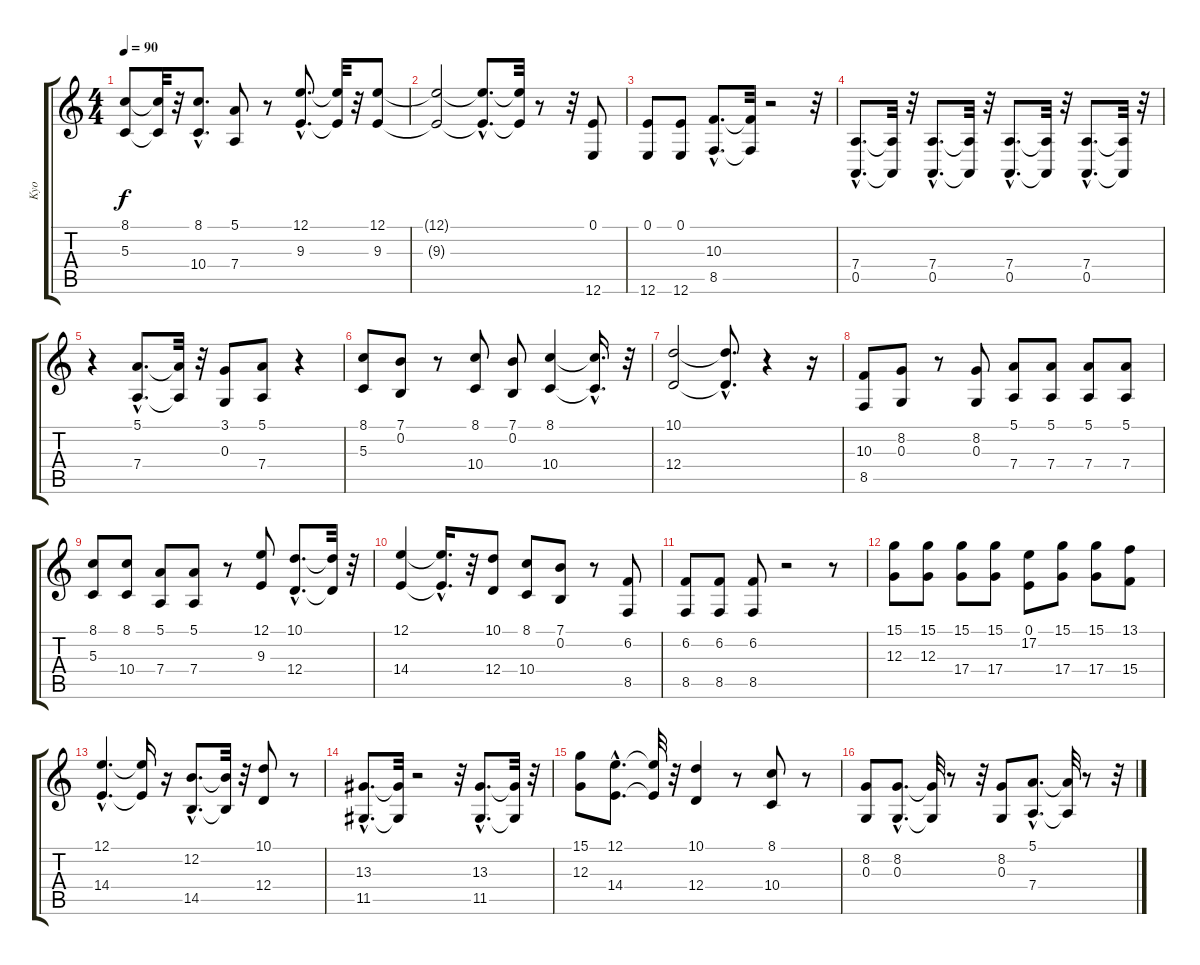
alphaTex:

\track ("Kyo" "Kyo") {instrument clarinet}
\staff {score tabs}
\tuning (E4 B3 G3 D3 A2 E2) {hide}
\ts (4 4)
\tempo 90
\clef g2
\ks c
(8.1 5.3).8{dy f} (8.1{t} 5.3{t}).32 r.32 (8.1{hac} 10.4{hac}).8{d} (5.1 7.4).8 r.8 (12.1{hac} 9.3{hac}).8{d} (12.1{t} 9.3{t}).32 r.32 (12.1 9.3).8 |
(12.1{t} 9.3{t}).2 (12.1{hac t} 9.3{hac t}).8{d} (12.1{t} 9.3{t}).32 r.8 r.32 (0.1 12.6).8 |
(0.1 12.6).8 (0.1 12.6).8 (10.3{hac} 8.5{hac}).8{d} (10.3{t} 8.5{t}).32 r.2 r.32 |
(7.4{hac} 0.5{hac}).8{d} (7.4{t} 0.5{t}).32 r.32 (7.4{hac} 0.5{hac}).8{d} (7.4{t} 0.5{t}).32 r.32 (7.4{hac} 0.5{hac}).8{d} (7.4{t} 0.5{t}).32 r.32 (7.4{hac} 0.5{hac}).8{d} (7.4{t} 0.5{t}).32 r.32 |
r.4 (5.1{hac} 7.4{hac}).8{d} (5.1{t} 7.4{t}).32 r.32 (3.1 0.3).8 (5.1 7.4).8 r.4 |
(8.1 5.3).8 (7.1 0.2).8 r.8 (8.1 10.4).8 (7.1 0.2).8 (8.1 10.4).4 (8.1{hac t} 10.4{hac t}).16{d} r.32 |
(10.1 12.4).2 (10.1{hac t} 12.4{hac t}).8{d} r.4 r.16 |
(10.3 8.5).8 (8.2 0.3).8 r.8 (8.2 0.3).8 (5.1 7.4).8 (5.1 7.4).8 (5.1 7.4).8 (5.1 7.4).8 |
(8.1 5.3).8 (8.1 10.4).8 (5.1 7.4).8 (5.1 7.4).8 r.8 (12.1 9.3).8 (10.1{hac} 12.4{hac}).8{d} (10.1{t} 12.4{t}).32 r.32 |
(12.1 14.4).4 (12.1{hac t} 14.4{hac t}).16{d} r.32 (10.1 12.4).8 (8.1 10.4).8 (7.1 0.2).8 r.8 (6.2 8.5).8 |
(6.2 8.5).8 (6.2 8.5).8 (6.2 8.5).8 r.2 r.8 |
(15.1 12.3).8 (15.1 12.3).8 (15.1 17.4).8 (15.1 17.4).8 (0.1 17.2).8 (15.1 17.4).8 (15.1 17.4).8 (13.1 15.4).8 |
(12.1{hac} 14.4{hac}).4{d} (12.1{t} 14.4{t}).16 r.16 (12.2{hac} 14.5{hac}).8{d} (12.2{t} 14.5{t}).32 r.32 (10.1 12.4).8 r.8 |
(13.3{hac} 11.5{hac}).8{d} (13.3{t} 11.5{t}).32 r.2 r.32 (13.3{hac} 11.5{hac}).8{d} (13.3{t} 11.5{t}).32 r.32 |
(15.1 12.3).8 (12.1{hac} 14.4{hac}).8{d} (12.1{t} 14.4{t}).32 r.32 (10.1 12.4).4 r.8 (8.1 10.4).8 r.8 |
(8.2 0.3).8 (8.2{hac} 0.3{hac}).8{d} (8.2{t} 0.3{t}).32 r.8 r.32 (8.2 0.3).8 (5.1{hac} 7.4{hac}).8{d} (5.1{t} 7.4{t}).32 r.8 r.32
